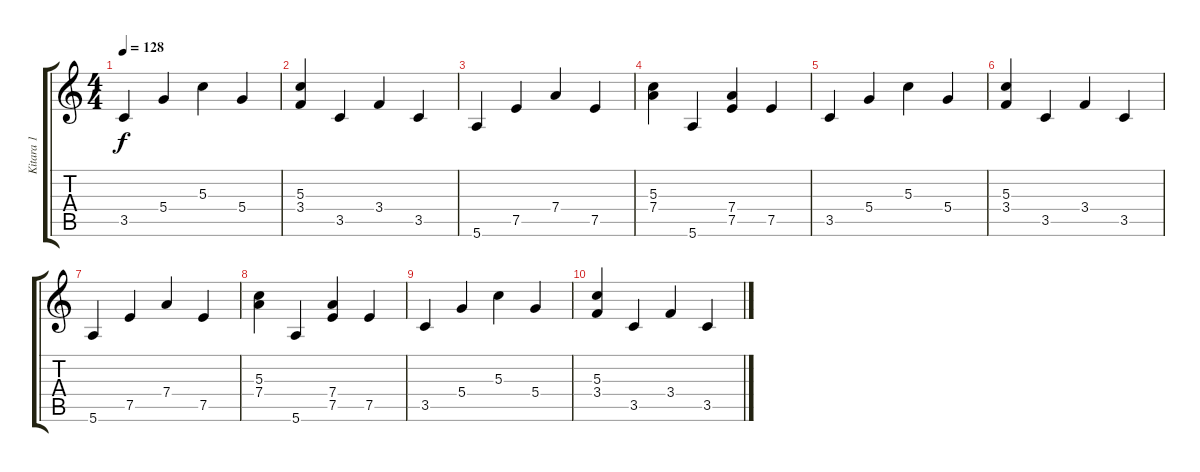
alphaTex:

\track ("Kitara 1" "Kitara 1") {instrument distortionguitar}
\staff {score tabs}
\tuning (E4 B3 G3 D3 A2 E2) {hide}
\ts (4 4)
\tempo 128
\clef g2
\ks aminor
3.5.4{dy f} 5.4.4 5.3.4 5.4.4 |
(5.3 3.4).4 3.5.4 3.4.4 3.5.4 |
5.6.4 7.5.4 7.4.4 7.5.4 |
(5.3 7.4).4 5.6.4 (7.4 7.5).4 7.5.4 |
3.5.4 5.4.4 5.3.4 5.4.4 |
(5.3 3.4).4 3.5.4 3.4.4 3.5.4 |
5.6.4 7.5.4 7.4.4 7.5.4 |
(5.3 7.4).4 5.6.4 (7.4 7.5).4 7.5.4 |
3.5.4 5.4.4 5.3.4 5.4.4 |
(5.3 3.4).4 3.5.4 3.4.4 3.5.4
